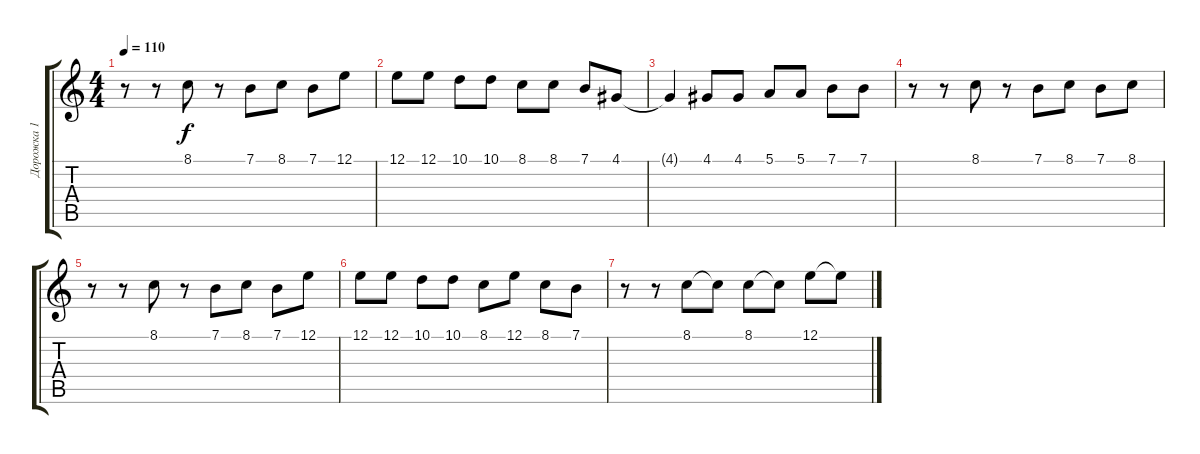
\track ("Дорожка 1" "Дорожка 1") {instrument acousticgrandpiano}
\staff {score tabs}
\tuning (E4 B3 G3 D3 A2 E2) {hide}
\ts (4 4)
\tempo 110
\clef g2
\ks c
r.8{dy f} r.8 8.1.8 r.8 7.1.8 8.1.8 7.1.8 12.1.8 |
12.1.8 12.1.8 10.1.8 10.1.8 8.1.8 8.1.8 7.1.8 4.1.8 |
4.1{t}.4 4.1.8 4.1.8 5.1.8 5.1.8 7.1.8 7.1.8 |
r.8 r.8 8.1.8 r.8 7.1.8 8.1.8 7.1.8 8.1.8 |
r.8 r.8 8.1.8 r.8 7.1.8 8.1.8 7.1.8 12.1.8 |
12.1.8 12.1.8 10.1.8 10.1.8 8.1.8 12.1.8 8.1.8 7.1.8 |
r.8 r.8 8.1.8 8.1{t}.8 8.1.8 8.1{t}.8 12.1.8 12.1{t}.8
